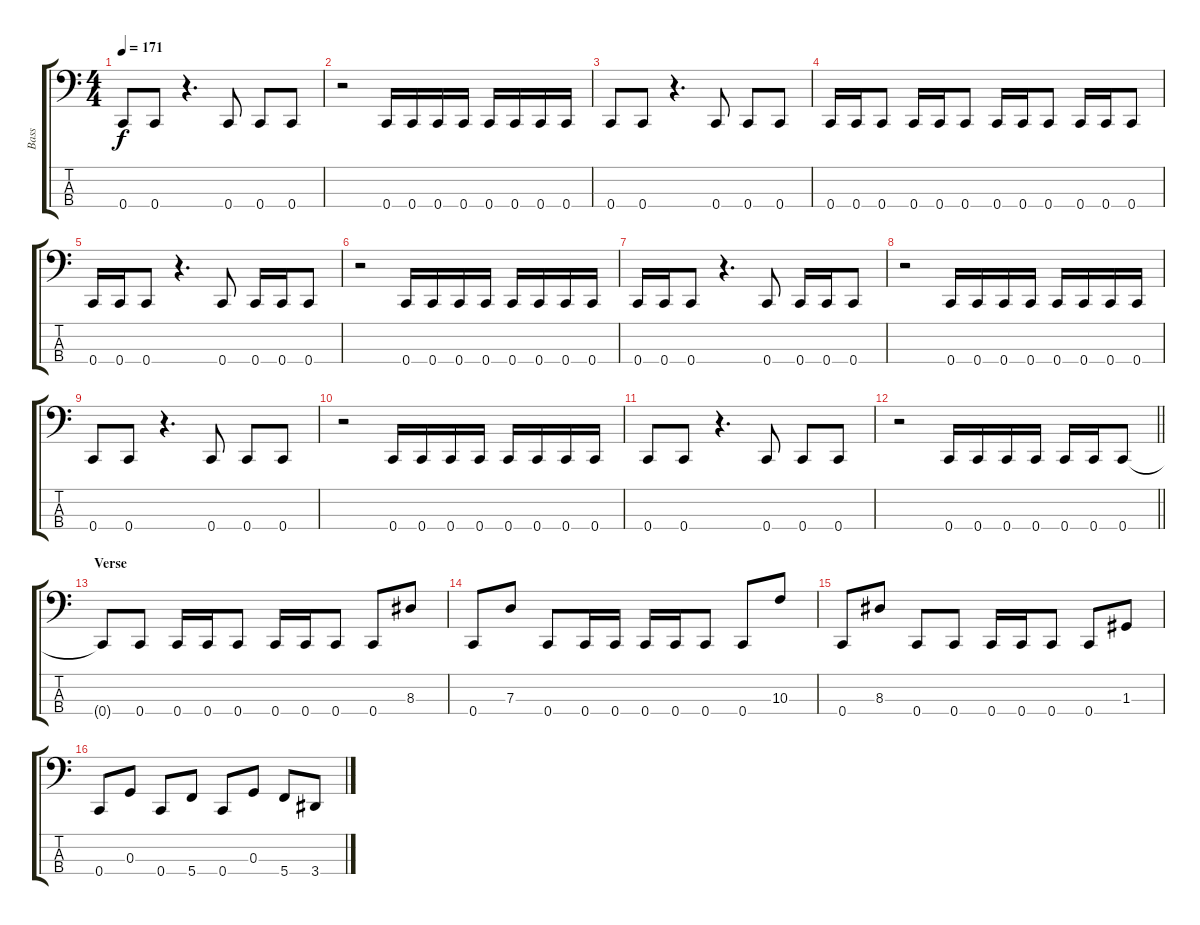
\track ("Bass" "Bass") {instrument electricbasspick}
\staff {score tabs}
\tuning (F2 C2 G1 C1) {hide}
\ts (4 4)
\tempo 171
\clef f4
\ks c
0.4.8{dy f} 0.4.8 r.4{d} 0.4.8 0.4.8 0.4.8 |
r.2 0.4.16 0.4.16 0.4.16 0.4.16 0.4.16 0.4.16 0.4.16 0.4.16 |
0.4.8 0.4.8 r.4{d} 0.4.8 0.4.8 0.4.8 |
0.4.16 0.4.16 0.4.8 0.4.16 0.4.16 0.4.8 0.4.16 0.4.16 0.4.8 0.4.16 0.4.16 0.4.8 |
0.4.16 0.4.16 0.4.8 r.4{d} 0.4.8 0.4.16 0.4.16 0.4.8 |
r.2 0.4.16 0.4.16 0.4.16 0.4.16 0.4.16 0.4.16 0.4.16 0.4.16 |
0.4.16 0.4.16 0.4.8 r.4{d} 0.4.8 0.4.16 0.4.16 0.4.8 |
r.2 0.4.16 0.4.16 0.4.16 0.4.16 0.4.16 0.4.16 0.4.16 0.4.16 |
0.4.8 0.4.8 r.4{d} 0.4.8 0.4.8 0.4.8 |
r.2 0.4.16 0.4.16 0.4.16 0.4.16 0.4.16 0.4.16 0.4.16 0.4.16 |
0.4.8 0.4.8 r.4{d} 0.4.8 0.4.8 0.4.8 |
\barLineRight lightlight
r.2 0.4.16 0.4.16 0.4.16 0.4.16 0.4.16 0.4.16 0.4.8 |
\section ("" "Verse")
0.4{t}.8 0.4.8 0.4.16 0.4.16 0.4.8 0.4.16 0.4.16 0.4.8 0.4.8 8.3.8 |
0.4.8 7.3.8 0.4.8 0.4.16 0.4.16 0.4.16 0.4.16 0.4.8 0.4.8 10.3.8 |
0.4.8 8.3.8 0.4.8 0.4.8 0.4.16 0.4.16 0.4.8 0.4.8 1.3.8 |
0.4.8 0.3.8 0.4.8 5.4.8 0.4.8 0.3.8 5.4.8 3.4.8
